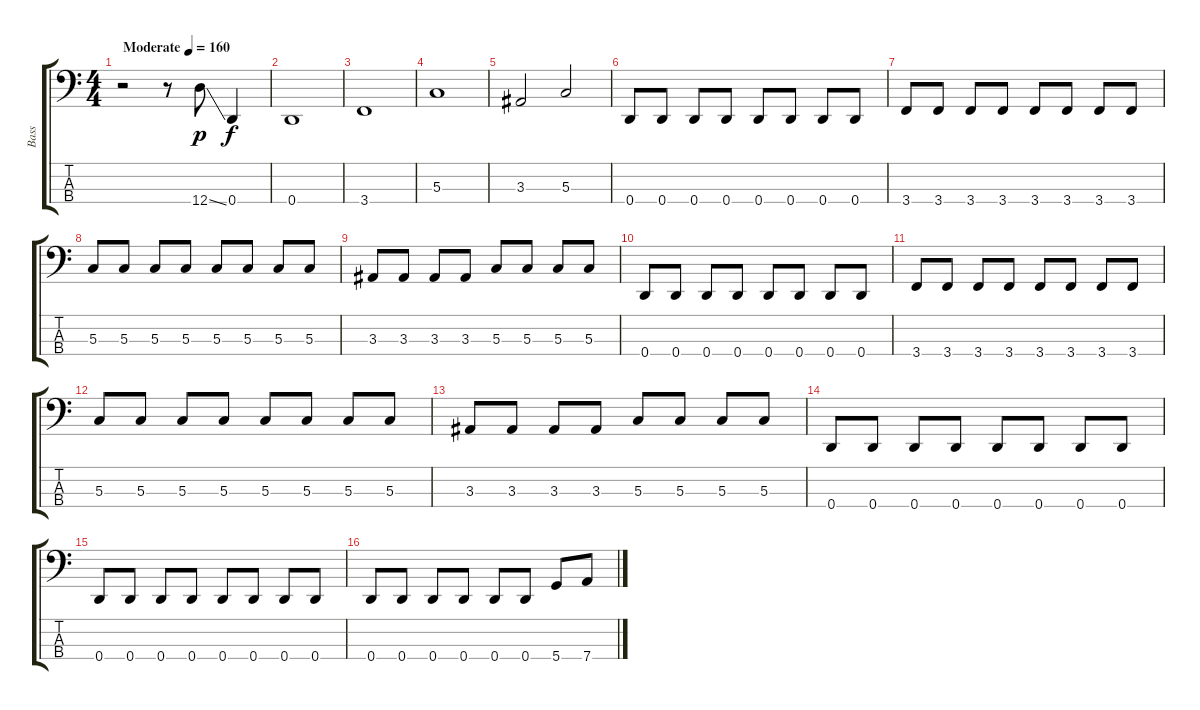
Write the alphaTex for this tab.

\track ("Bass" "Bass") {instrument electricbassfinger}
\staff {score tabs}
\tuning (F2 C2 G1 D1) {hide}
\ts (4 4)
\tempo (160 "Moderate")
\clef f4
\ks c
r.2{dy p instrument electricbassfinger} r.8 12.4{ss}.8 0.4.4{dy f} |
0.4.1 |
3.4.1 |
5.3.1 |
3.3.2 5.3.2 |
0.4.8 0.4.8 0.4.8 0.4.8 0.4.8 0.4.8 0.4.8 0.4.8 |
3.4.8 3.4.8 3.4.8 3.4.8 3.4.8 3.4.8 3.4.8 3.4.8 |
5.3.8 5.3.8 5.3.8 5.3.8 5.3.8 5.3.8 5.3.8 5.3.8 |
3.3.8 3.3.8 3.3.8 3.3.8 5.3.8 5.3.8 5.3.8 5.3.8 |
0.4.8 0.4.8 0.4.8 0.4.8 0.4.8 0.4.8 0.4.8 0.4.8 |
3.4.8 3.4.8 3.4.8 3.4.8 3.4.8 3.4.8 3.4.8 3.4.8 |
5.3.8 5.3.8 5.3.8 5.3.8 5.3.8 5.3.8 5.3.8 5.3.8 |
3.3.8 3.3.8 3.3.8 3.3.8 5.3.8 5.3.8 5.3.8 5.3.8 |
0.4.8 0.4.8 0.4.8 0.4.8 0.4.8 0.4.8 0.4.8 0.4.8 |
0.4.8 0.4.8 0.4.8 0.4.8 0.4.8 0.4.8 0.4.8 0.4.8 |
0.4.8 0.4.8 0.4.8 0.4.8 0.4.8 0.4.8 5.4.8 7.4.8
